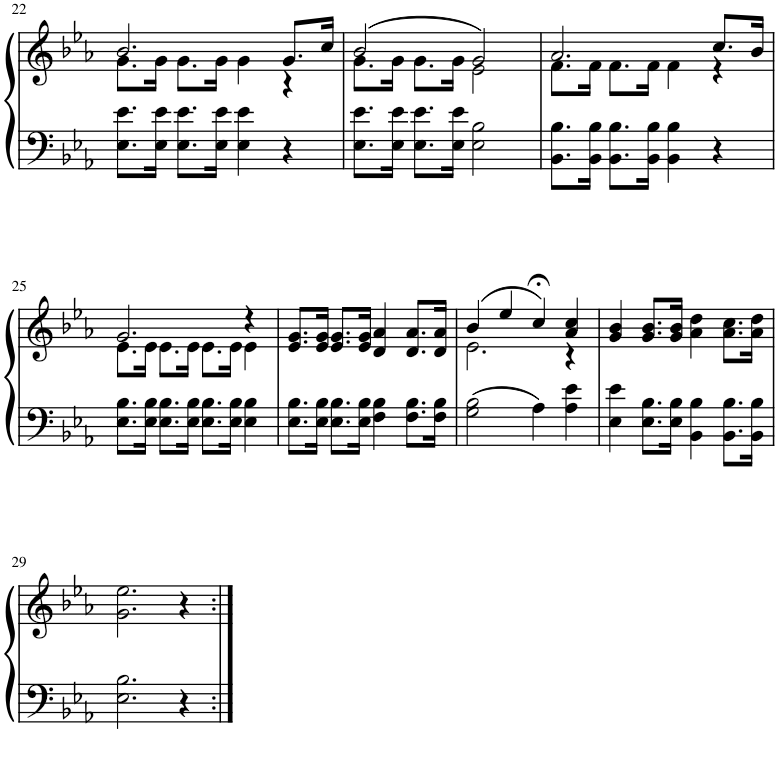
**kern	**kern
*part1	*part1
*staff2	*staff1
*I"Piano	*
*I'Pno.	*
!!LO:PB:g=z
*clefF4	*clefG2
*k[b-e-a-]	*k[b-e-a-]
*M4/4	*M4/4
=22	=22
*	*^
8.E-\ 8.e-\L	2.b-/	8.g\L
16E-\ 16e-\Jk	.	16g\Jk
8.E-\ 8.e-\L	.	8.g\L
16E-\ 16e-\Jk	.	16g\Jk
4E-\ 4e-\	.	4g\
4r	8.g/L	4r
.	16cc/Jk	.
=23	=23	=23
8.E-\ 8.e-\L	(2b-/	8.g\L
16E-\ 16e-\Jk	.	16g\Jk
8.E-\ 8.e-\L	.	8.g\L
16E-\ 16e-\Jk	.	16g\Jk
2E-\ 2B-\	2g/)	2e-\
=24	=24	=24
8.BB-\ 8.B-\L	2.a-/	8.f\L
16BB-\ 16B-\Jk	.	16f\Jk
8.BB-\ 8.B-\L	.	8.f\L
16BB-\ 16B-\Jk	.	16f\Jk
4BB-\ 4B-\	.	4f\
4r	8.cc/L	4r
.	16b-/Jk	.
!!LO:LB:g=z	!!
=25	=25	=25
8.E-\ 8.B-\L	2.g/	8.e-\L
16E-\ 16B-\Jk	.	16e-\Jk
8.E-\ 8.B-\L	.	8.e-\L
16E-\ 16B-\Jk	.	16e-\Jk
8.E-\ 8.B-\L	.	8.e-\L
16E-\ 16B-\Jk	.	16e-\Jk
4E-\ 4B-\	4r	4e-\
*	*v	*v
=26	=26
8.E-\ 8.B-\L	8.e-/ 8.g/L
16E-\ 16B-\Jk	16e-/ 16g/Jk
8.E-\ 8.B-\L	8.e-/ 8.g/L
16E-\ 16B-\Jk	16e-/ 16g/Jk
4F\ 4B-\	4d/ 4a-/
8.F\ 8.B-\L	8.d/ 8.a-/L
16F\ 16B-\Jk	16d/ 16a-/Jk
=27	=27
*	*^
2G\ 2B-\	(4b-/	2.e-\
.	4ee-/	.
4A-\	4cc;</)	.
4A-\ 4e-\	4a-/ 4cc/	4r
*	*v	*v
=28	=28
4E-\ 4e-\	4g/ 4b-/
8.E-\ 8.B-\L	8.g/ 8.b-/L
16E-\ 16B-\Jk	16g/ 16b-/Jk
4BB-\ 4B-\	4a-\ 4dd\
8.BB-\ 8.B-\L	8.a-\ 8.cc\L
16BB-\ 16B-\Jk	16a-\ 16dd\Jk
!!LO:LB:g=z
=29	=29
2.E-\ 2.B-\	2.g\ 2.ee-\
4r	4r
=:|!	=:|!
*-	*-
